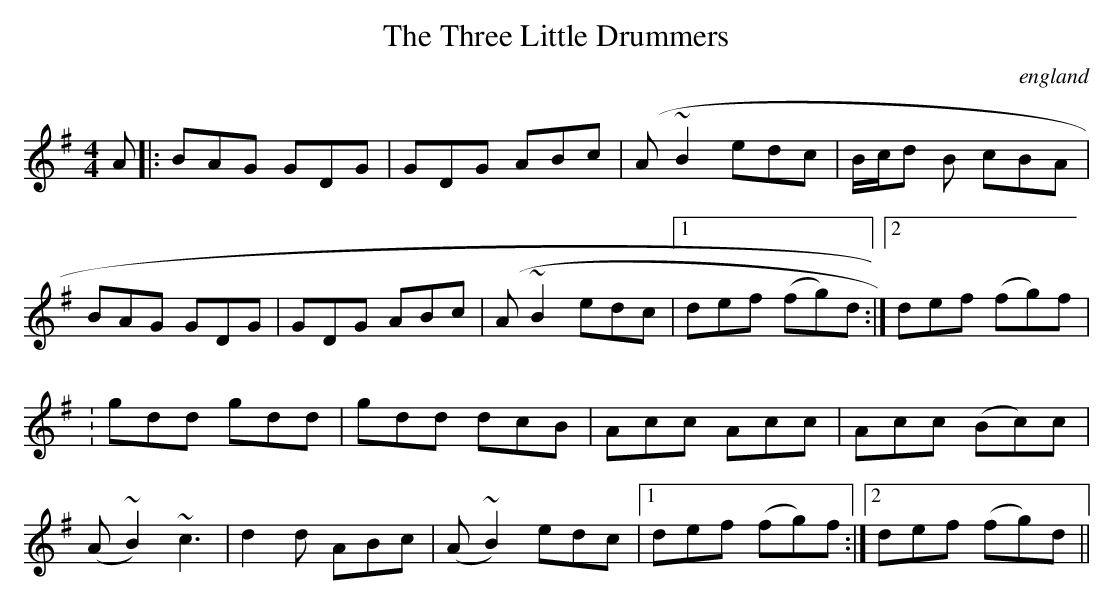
X:1
T:Three Little Drummers, The
O:england
M:4/4
L:1/8
K:G
A|:BAG GDG|GDG ABc|(A~B2 edc|B/2c/2d B cBA|
BAG GDG|GDG ABc|(A~B2 edc|1def (fg)d:|2def (fg)f|
:gdd gdd|gdd dcB|Acc Acc|Acc (Bc)c|
(A~B2) ~c3|d2d ABc|(A~B2) edc|1def (fg)f:|2def (fg)d||
